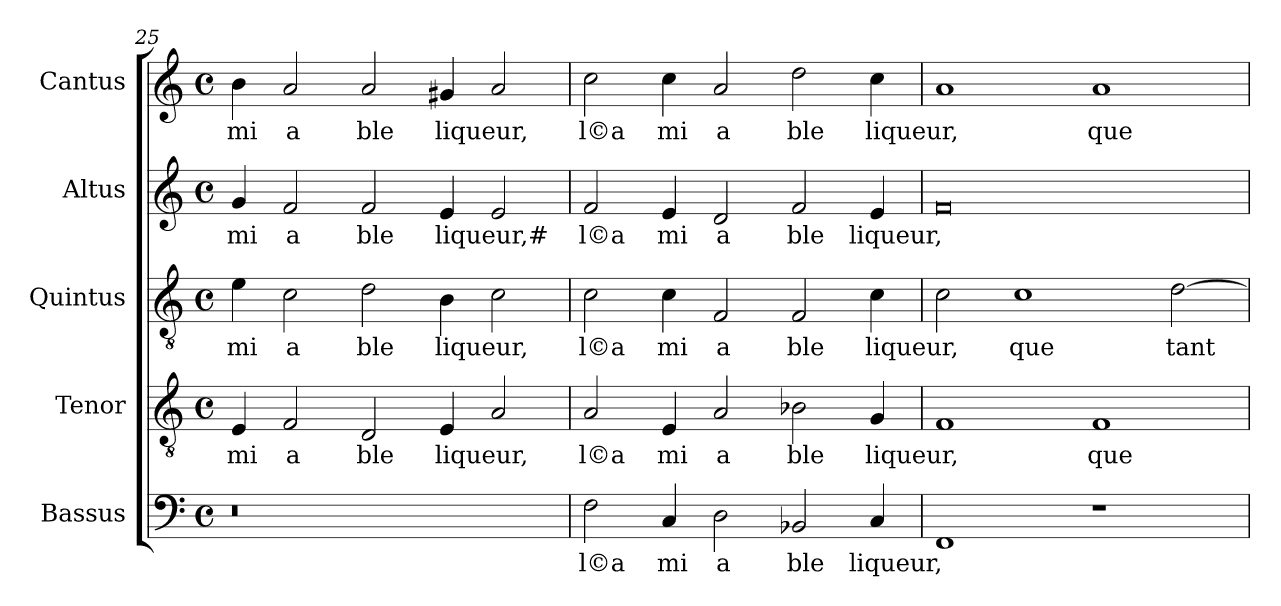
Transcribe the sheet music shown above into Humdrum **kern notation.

**kern	**text	**kern	**text	**kern	**text	**kern	**text	**kern	**text
*part5	*part5	*part4	*part4	*part3	*part3	*part2	*part2	*part1	*part1
*staff5	*staff5	*staff4	*staff4	*staff3	*staff3	*staff2	*staff2	*staff1	*staff1
*I"Bassus	*	*I"Tenor	*	*I"Quintus	*	*I"Altus	*	*I"Cantus	*
*clefF4	*	*clefGv2	*	*clefGv2	*	*clefG2	*	*clefG2	*
*M4/4	*	*M4/4	*	*M4/4	*	*M4/4	*	*M4/4	*
*met(c)	*	*met(c)	*	*met(c)	*	*met(c)	*	*met(c)	*
=25	=25	=25	=25	=25	=25	=25	=25	=25	=25
!	!	!	!LO:LY:b:cj	!	!LO:LY:b:cj	!	!LO:LY:b:cj	!	!LO:LY:b:cj
0r	.	4E/	mi	4e\	mi	4g/	mi	4b\	mi
!	!	!	!LO:LY:b:cj	!	!LO:LY:b:cj	!	!LO:LY:b:cj	!	!LO:LY:b:cj
.	.	2F/	a	2c\	a	2f/	a	2a/	a
!	!	!	!LO:LY:b:cj	!	!LO:LY:b:cj	!	!LO:LY:b:cj	!	!LO:LY:b:cj
.	.	2D/	ble	2d\	ble	2f/	ble	2a/	ble
!	!	!	!LO:LY:b	!	!LO:LY:b	!	!LO:LY:b	!	!LO:LY:b
.	.	4E/	liqueur,	4B\	liqueur,	4e/	liqueur,#	4g#X/	liqueur,
.	.	2A/	.	2c\	.	2e/	.	2a/	.
=26	=26	=26	=26	=26	=26	=26	=26	=26	=26
!	!LO:LY:b:cj	!	!LO:LY:b:cj	!	!LO:LY:b:cj	!	!LO:LY:b:cj	!	!LO:LY:b:cj
2F\	l©a	2A/	l©a	2c\	l©a	2f/	l©a	2cc\	l©a
!	!LO:LY:b:cj	!	!LO:LY:b:cj	!	!LO:LY:b:cj	!	!LO:LY:b:cj	!	!LO:LY:b:cj
4C/	mi	4E/	mi	4c\	mi	4e/	mi	4cc\	mi
!	!LO:LY:b:cj	!	!LO:LY:b:cj	!	!LO:LY:b:cj	!	!LO:LY:b:cj	!	!LO:LY:b:cj
2D\	a	2A/	a	2F/	a	2d/	a	2a/	a
!	!LO:LY:b:cj	!	!LO:LY:b:cj	!	!LO:LY:b:cj	!	!LO:LY:b:cj	!	!LO:LY:b:cj
2BB-X/	ble	2B-X\	ble	2F/	ble	2f/	ble	2dd\	ble
!	!LO:LY:b	!	!LO:LY:b	!	!LO:LY:b	!	!LO:LY:b	!	!LO:LY:b
4C/	liqueur,	4G/	liqueur,	4c\	liqueur,	4e/	liqueur,	4cc\	liqueur,
=27	=27	=27	=27	=27	=27	=27	=27	=27	=27
1FF	.	1F	.	2c\	.	0f	.	1a	.
!	!	!	!	!	!LO:LY:b:cj	!	!	!	!
.	.	.	.	1c	que	.	.	.	.
!	!	!	!LO:LY:b:cj	!	!	!	!	!	!LO:LY:b:cj
1r	.	1F	que	.	.	.	.	1a	que
!	!	!	!	!	!LO:LY:b	!	!	!	!
.	.	.	.	[>2d\	tant	.	.	.	.
=	=	=	=	=	=	=	=	=	=
*-	*-	*-	*-	*-	*-	*-	*-	*-	*-
